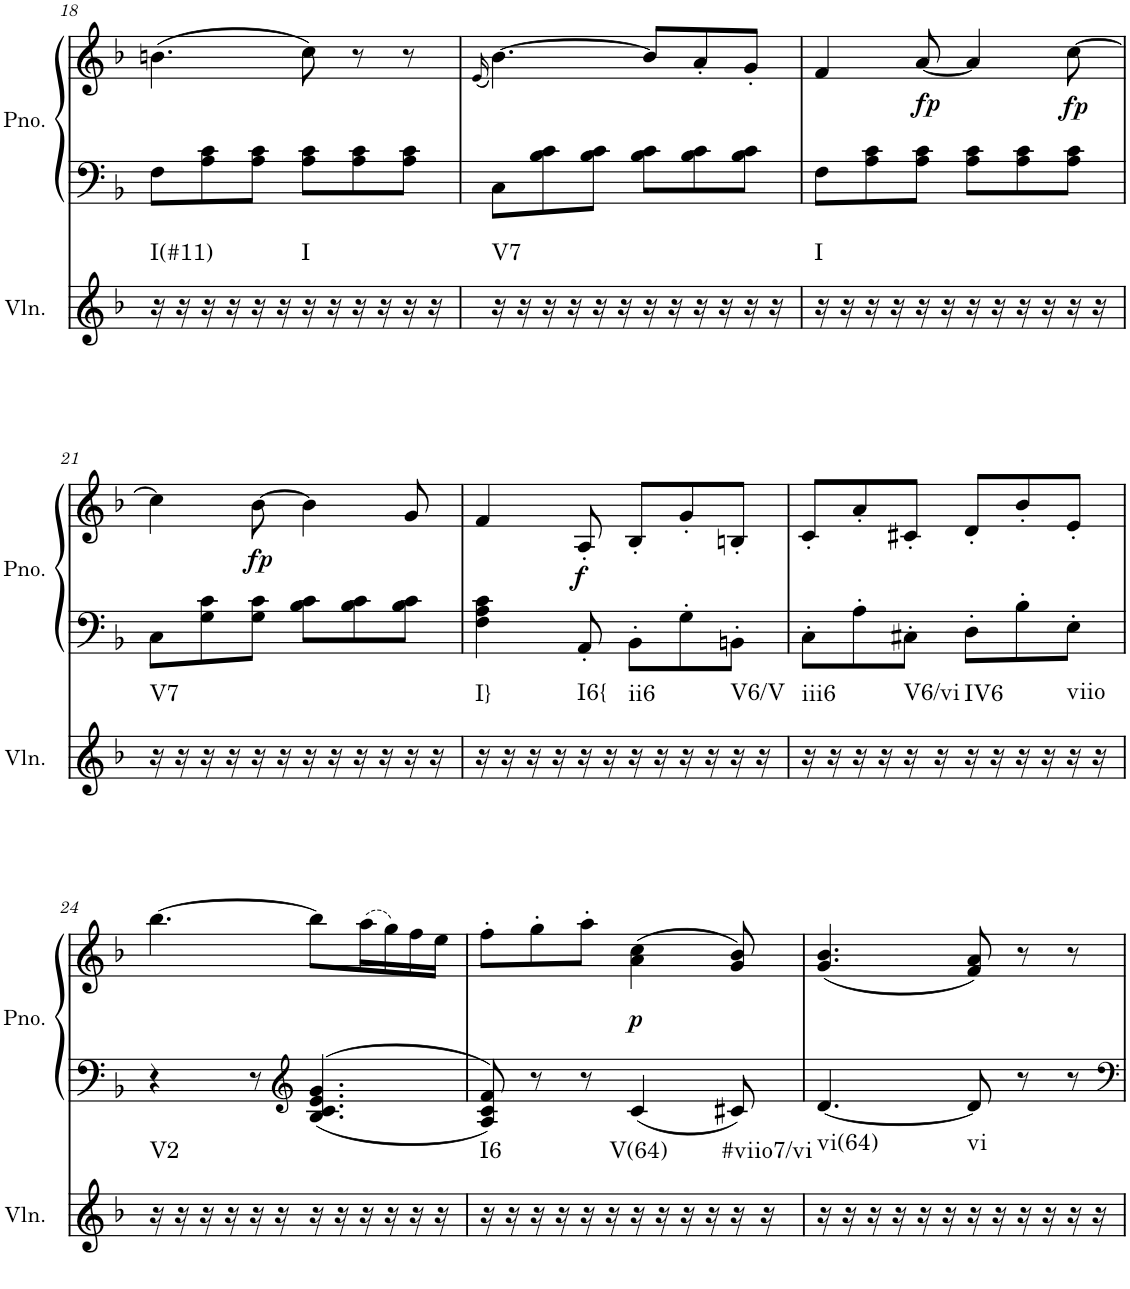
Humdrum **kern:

**kern	**harte	**kern	**kern	**dynam
*part2	*part2	*part1	*part1	*part1
*staff3	*	*staff2	*staff1	*staff1/2
*I"Violin	*	*I"Piano, Piano right	*	*
*I'Vln.	*	*I'Pno.	*	*
!!LO:PB:g=z
*clefG2	*	*clefF4	*clefG2	*
*k[b-]	*	*k[b-]	*k[b-]	*
*M6/8	*	*M6/8	*M6/8	*
=18	=18	=18	=18	=18
!	!LO:H:kt=I(#11)	!	!	!
16r	N	8F\L	(4.bn\	.
16r	.	.	.	.
16r	.	8A\ 8c\	.	.
16r	.	.	.	.
16r	.	8A\ 8c\J	.	.
16r	.	.	.	.
!	!LO:H:kt=I	!	!	!
16r	N	8A\ 8c\L	8cc\)	.
16r	.	.	.	.
16r	.	8A\ 8c\	8r	.
16r	.	.	.	.
16r	.	8A\ 8c\J	8r	.
16r	.	.	.	.
=19	=19	=19	=19	=19
.	.	.	(16qe/	.
!	!LO:H:kt=V7	!	!	!
16r	N	8C\L	[4.b-\)	.
16r	.	.	.	.
16r	.	8B-\ 8c\	.	.
16r	.	.	.	.
16r	.	8B-\ 8c\J	.	.
16r	.	.	.	.
16r	.	8B-\ 8c\L	8b-/L]	.
16r	.	.	.	.
16r	.	8B-\ 8c\	8a'/	.
16r	.	.	.	.
16r	.	8B-\ 8c\J	8g'/J	.
16r	.	.	.	.
=20	=20	=20	=20	=20
!	!LO:H:kt=I	!	!	!
16r	N	8F\L	4f/	.
16r	.	.	.	.
16r	.	8A\ 8c\	.	.
16r	.	.	.	.
!	!	!	!	!LO:DY:b
16r	.	8A\ 8c\J	[8a/	fp
16r	.	.	.	.
16r	.	8A\ 8c\L	4a/]	.
16r	.	.	.	.
16r	.	8A\ 8c\	.	.
16r	.	.	.	.
!	!	!	!	!LO:DY:b
16r	.	8A\ 8c\J	[8cc\	fp
16r	.	.	.	.
!!LO:LB:g=z
=21	=21	=21	=21	=21
!	!LO:H:kt=V7	!	!	!
16r	N	8C\L	4cc\]	.
16r	.	.	.	.
16r	.	8G\ 8c\	.	.
16r	.	.	.	.
!	!	!	!	!LO:DY:b
16r	.	8G\ 8c\J	[8b-\	fp
16r	.	.	.	.
16r	.	8B-\ 8c\L	4b-\]	.
16r	.	.	.	.
16r	.	8B-\ 8c\	.	.
16r	.	.	.	.
16r	.	8B-\ 8c\J	8g/	.
16r	.	.	.	.
=22	=22	=22	=22	=22
!	!LO:H:kt=I}	!	!	!
16r	N	4F\ 4A\ 4c\	4f/	.
16r	.	.	.	.
16r	.	.	.	.
16r	.	.	.	.
!	!LO:H:kt=I6{	!	!	!LO:DY:a=2
16r	N	8AA'/	8A'/	f
16r	.	.	.	.
!	!LO:H:kt=ii6	!	!	!
16r	N	8BB-'\L	8B-'/L	.
16r	.	.	.	.
16r	.	8G'\	8g'/	.
16r	.	.	.	.
!	!LO:H:kt=V6/V	!	!	!
16r	N	8BBn'\J	8Bn'/J	.
16r	.	.	.	.
=23	=23	=23	=23	=23
!	!LO:H:kt=iii6	!	!	!
16r	N	8C'\L	8c'/L	.
16r	.	.	.	.
16r	.	8A'\	8a'/	.
16r	.	.	.	.
!	!LO:H:kt=V6/vi	!	!	!
16r	N	8C#X'\J	8c#X'/J	.
16r	.	.	.	.
!	!LO:H:kt=IV6	!	!	!
16r	N	8D'\L	8d'/L	.
16r	.	.	.	.
16r	.	8B-'\	8b-'/	.
16r	.	.	.	.
!	!LO:H:kt=viio	!	!	!
16r	N	8E'\J	8e'/J	.
16r	.	.	.	.
!!LO:LB:g=z
=24	=24	=24	=24	=24
!	!LO:H:kt=V2	!	!	!
16r	N	4r	[4.bb-\	.
16r	.	.	.	.
16r	.	.	.	.
16r	.	.	.	.
16r	.	8r	.	.
16r	.	.	.	.
*	*	*clefG2	*	*
16r	.	4.B-/ 4.c/ 4.e/ 4.g/	8bb-\L]	.
16r	.	.	.	.
16r	.	.	(16aa\L	.
16r	.	.	16gg\)	.
16r	.	.	16ff\	.
16r	.	.	16ee\JJ	.
=25	=25	=25	=25	=25
!	!LO:H:kt=I6	!	!	!
16r	N	8A/ 8c/ 8f/	8ff'\L	.
16r	.	.	.	.
16r	.	8r	8gg'\	.
16r	.	.	.	.
16r	.	8r	8aa'\J	.
16r	.	.	.	.
!	!LO:H:kt=V(64)	!	!	!LO:DY:b
16r	N	4c/	(4a\ 4cc\	p
16r	.	.	.	.
16r	.	.	.	.
16r	.	.	.	.
!	!LO:H:kt=#viio7/vi	!	!	!
16r	N	8c#X/	8g/ 8b-/)	.
16r	.	.	.	.
=26	=26	=26	=26	=26
!	!LO:H:kt=vi(64)	!	!	!
16r	N	[4.d/	(4.g/ 4.b-/	.
16r	.	.	.	.
16r	.	.	.	.
16r	.	.	.	.
16r	.	.	.	.
16r	.	.	.	.
!	!LO:H:kt=vi	!	!	!
16r	N	8d/]	8f/ 8a/)	.
16r	.	.	.	.
16r	.	8r	8r	.
16r	.	.	.	.
16r	.	8r	8r	.
16r	.	.	.	.
=	=	=	=	=
*-	*-	*-	*-	*-
